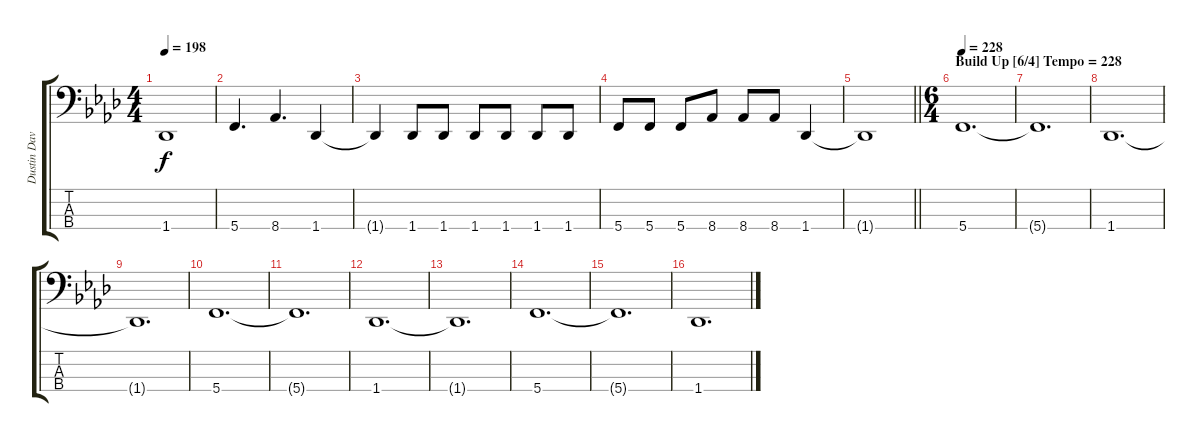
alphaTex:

\track ("Dustin Davidson [Bass]" "Dustin Dav") {instrument electricbasspick}
\staff {score tabs}
\tuning (F2 C2 G1 C1) {hide}
\ts (4 4)
\tempo 198
\clef f4
\ks fminor
1.4{t}.1{dy f} |
5.4.4{d} 8.4.4{d} 1.4.4 |
1.4{t}.4 1.4.8 1.4.8 1.4.8 1.4.8 1.4.8 1.4.8 |
5.4.8 5.4.8 5.4.8 8.4.8 8.4.8 8.4.8 1.4.4 |
\barLineRight lightlight
1.4{t}.1 |
\ts (6 4)
\section ("" "Build Up [6/4] Tempo = 228")
\tempo 228
5.4.1{d} |
5.4{t}.1{d} |
1.4.1{d} |
1.4{t}.1{d} |
5.4.1{d} |
5.4{t}.1{d} |
1.4.1{d} |
1.4{t}.1{d} |
5.4.1{d} |
5.4{t}.1{d} |
1.4.1{d}
